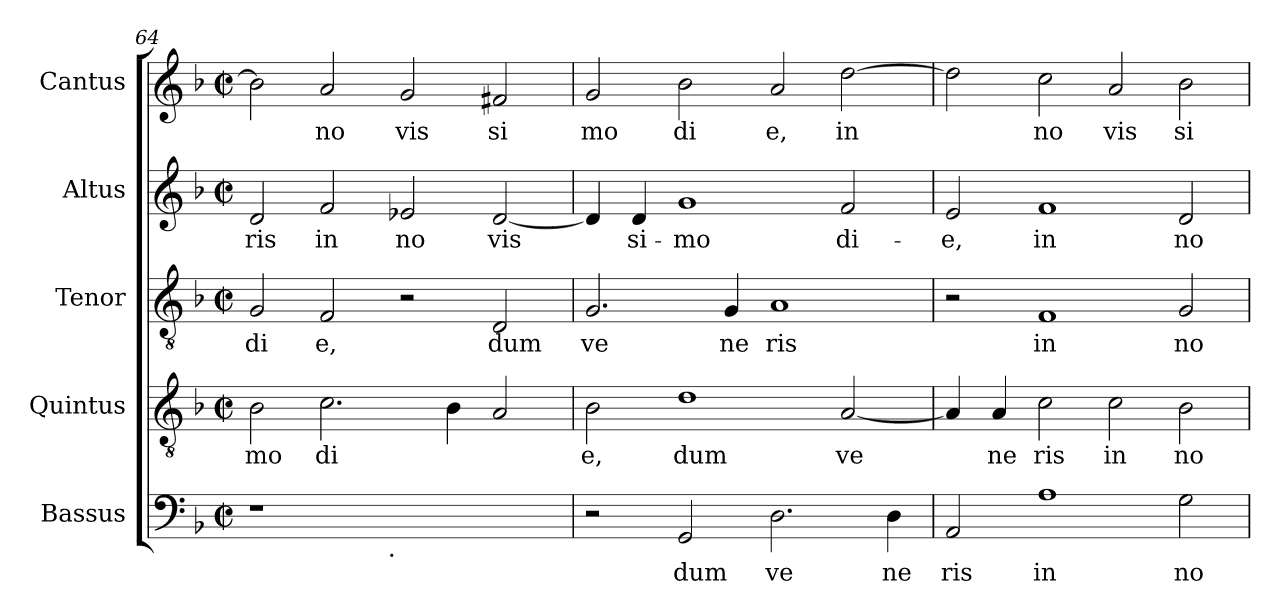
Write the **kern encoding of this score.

**kern	**text	**kern	**text	**kern	**text	**kern	**text	**kern	**text
*part5	*part5	*part4	*part4	*part3	*part3	*part2	*part2	*part1	*part1
*staff5	*staff5	*staff4	*staff4	*staff3	*staff3	*staff2	*staff2	*staff1	*staff1
*I"Bassus	*	*I"Quintus	*	*I"Tenor	*	*I"Altus	*	*I"Cantus	*
*clefF4	*	*clefGv2	*	*clefGv2	*	*clefG2	*	*clefG2	*
*k[b-]	*	*k[b-]	*	*k[b-]	*	*k[b-]	*	*k[b-]	*
*F:	*	*F:	*	*F:	*	*F:	*	*F:	*
*M2/2	*	*M2/2	*	*M2/2	*	*M2/2	*	*M2/2	*
*met(c|)	*	*met(c|)	*	*met(c|)	*	*met(c|)	*	*met(c|)	*
=64	=64	=64	=64	=64	=64	=64	=64	=64	=64
!	!	!	!LO:LY:b:cj	!	!LO:LY:b:cj	!	!LO:LY:b:cj	!	!LO:LY:b:cj
*^	*	*	*	*	*	*	*	*	*
1r	2ryy	.	2B-\	-mo	2G/	di	2d/	ris	2b-\]	.
!	!	!	!	!LO:LY:b:cj	!	!LO:LY:b:cj	!	!LO:LY:b:cj	!	!LO:LY:b:cj
.	4...ryy	.	2.c\	di-	2F/	e,	2f/	in	2a/	no
!	!LO:TX:b:t=.	!	!	!	!	!	!	!	!	!
.	1ryy	.	.	.	.	.	.	.	.	.
!	!	!	!	!	!	!	!	!LO:LY:b:cj	!	!LO:LY:b:cj
1ryy	.	.	.	.	2r	.	2e-X/	no	2g/	vis
!	!	!	!	!LO:LY:b:cj	!	!	!	!	!	!
.	.	.	4B-\	--	.	.	.	.	.	.
!	!	!	!	!LO:LY:b:cj	!	!LO:LY:b:cj	!	!LO:LY:b:cj	!	!LO:LY:b:cj
.	.	.	2A/	--	2D/	dum	[<2d/	vis	2f#X/	si
.	32ryy	.	.	.	.	.	.	.	.	.
!!LO:PB:g=z
=65	=65	=65	=65	=65	=65	=65	=65	=65	=65	=65
!	!	!	!	!LO:LY:b:cj	!	!LO:LY:b:cj	!	!LO:LY:b:cj	!	!LO:LY:b:cj
*v	*v	*	*	*	*	*	*	*	*	*
2r	.	2B-\	-e,	2.G/	ve	4d/]	.	2g/	mo
!	!	!	!	!	!	!	!LO:LY:b:cj	!	!
.	.	.	.	.	.	4d/	si-	.	.
!	!LO:LY:b	!	!LO:LY:b:cj	!	!	!	!LO:LY:b:cj	!	!LO:LY:b:cj
2GG/	dum	1d	dum	.	.	1g	-mo	2b-\	di
!	!	!	!	!	!LO:LY:b:cj	!	!	!	!
.	.	.	.	4G/	ne	.	.	.	.
!	!LO:LY:b	!	!	!	!LO:LY:b:cj	!	!	!	!LO:LY:b:cj
2.D\	ve	.	.	1A	ris	.	.	2a/	e,
!	!	!	!LO:LY:b:cj	!	!	!	!LO:LY:b:cj	!	!LO:LY:b:cj
.	.	[<2A/	ve	.	.	2f/	di-	[>2dd\	in
!	!LO:LY:b	!	!	!	!	!	!	!	!
4D\	ne	.	.	.	.	.	.	.	.
=66	=66	=66	=66	=66	=66	=66	=66	=66	=66
!	!LO:LY:b	!	!LO:LY:b:cj	!	!	!	!LO:LY:b:cj	!	!LO:LY:b:cj
2AA/	ris	4A/]	.	2r	.	2e/	-e,	2dd\]	.
!	!	!	!LO:LY:b:cj	!	!	!	!	!	!
.	.	4A/	ne	.	.	.	.	.	.
!	!LO:LY:b	!	!LO:LY:b:cj	!	!LO:LY:b:cj	!	!LO:LY:b:cj	!	!LO:LY:b:cj
1A	in	2c\	ris	1F	in	1f	in	2cc\	no
!	!	!	!LO:LY:b:cj	!	!	!	!	!	!LO:LY:b:cj
.	.	2c\	in	.	.	.	.	2a/	vis
!	!LO:LY:b	!	!LO:LY:b:cj	!	!LO:LY:b:cj	!	!LO:LY:b:cj	!	!LO:LY:b:cj
2G\	no	2B-\	no	2G/	no	2d/	no-	2b-\	si
=	=	=	=	=	=	=	=	=	=
*-	*-	*-	*-	*-	*-	*-	*-	*-	*-
